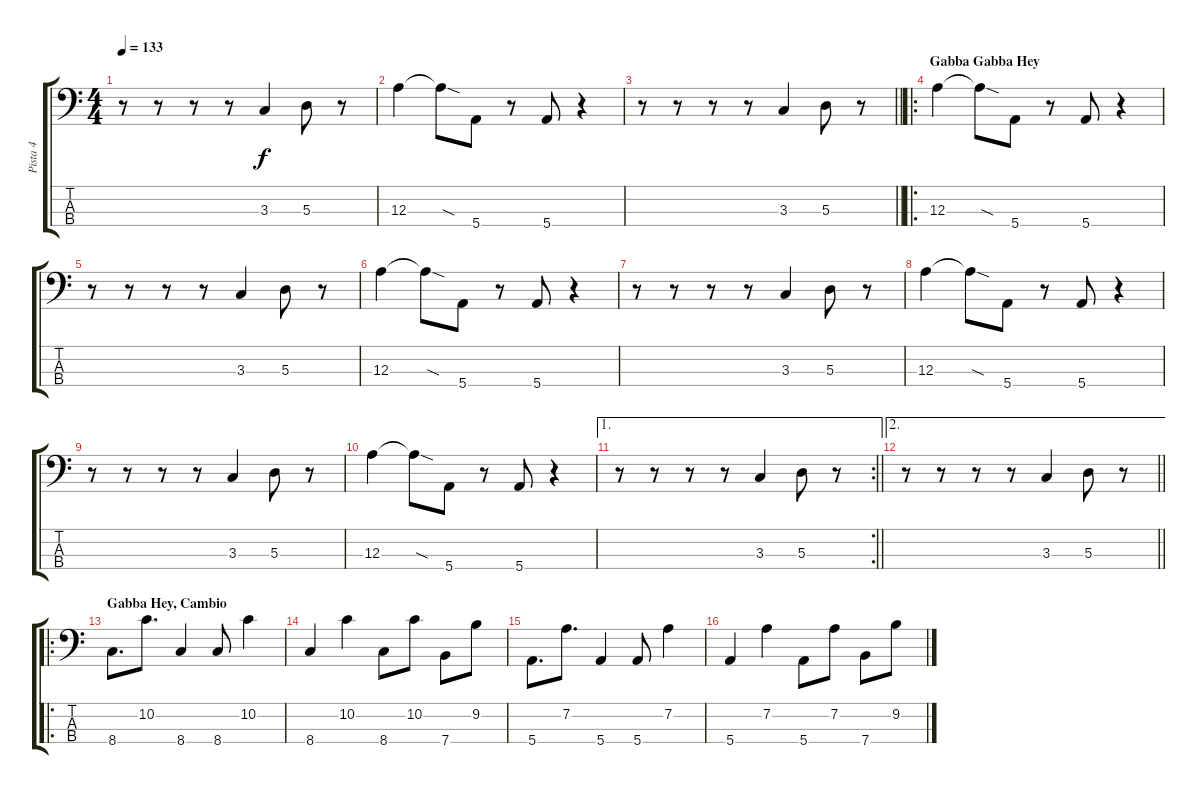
\track ("Pista 4" "Pista 4") {instrument electricbassfinger}
\staff {score tabs}
\tuning (G2 D2 A1 E1) {hide}
\ts (4 4)
\tempo 133
\clef f4
\ks c
r.8{dy f} r.8 r.8 r.8 3.3.4 5.3.8 r.8 |
12.3.4 12.3{sod t}.8 5.4.8 r.8 5.4.8 r.4 |
\barLineRight lightlight
r.8 r.8 r.8 r.8 3.3.4 5.3.8 r.8 |
\ro
\section ("" "Gabba Gabba Hey")
12.3.4 12.3{sod t}.8 5.4.8 r.8 5.4.8 r.4 |
r.8 r.8 r.8 r.8 3.3.4 5.3.8 r.8 |
12.3.4 12.3{sod t}.8 5.4.8 r.8 5.4.8 r.4 |
r.8 r.8 r.8 r.8 3.3.4 5.3.8 r.8 |
12.3.4 12.3{sod t}.8 5.4.8 r.8 5.4.8 r.4 |
r.8 r.8 r.8 r.8 3.3.4 5.3.8 r.8 |
12.3.4 12.3{sod t}.8 5.4.8 r.8 5.4.8 r.4 |
\ae 1
\rc 2
\barLineRight lightlight
r.8 r.8 r.8 r.8 3.3.4 5.3.8 r.8 |
\ae 2
\barLineRight lightlight
r.8 r.8 r.8 r.8 3.3.4 5.3.8 r.8 |
\ro
\section ("" "Gabba Hey, Cambio")
8.4.8{d} 10.2.8{d} 8.4.4 8.4.8 10.2.4 |
8.4.4 10.2.4 8.4.8 10.2.8 7.4.8 9.2.8 |
5.4.8{d} 7.2.8{d} 5.4.4 5.4.8 7.2.4 |
5.4.4 7.2.4 5.4.8 7.2.8 7.4.8 9.2.8
